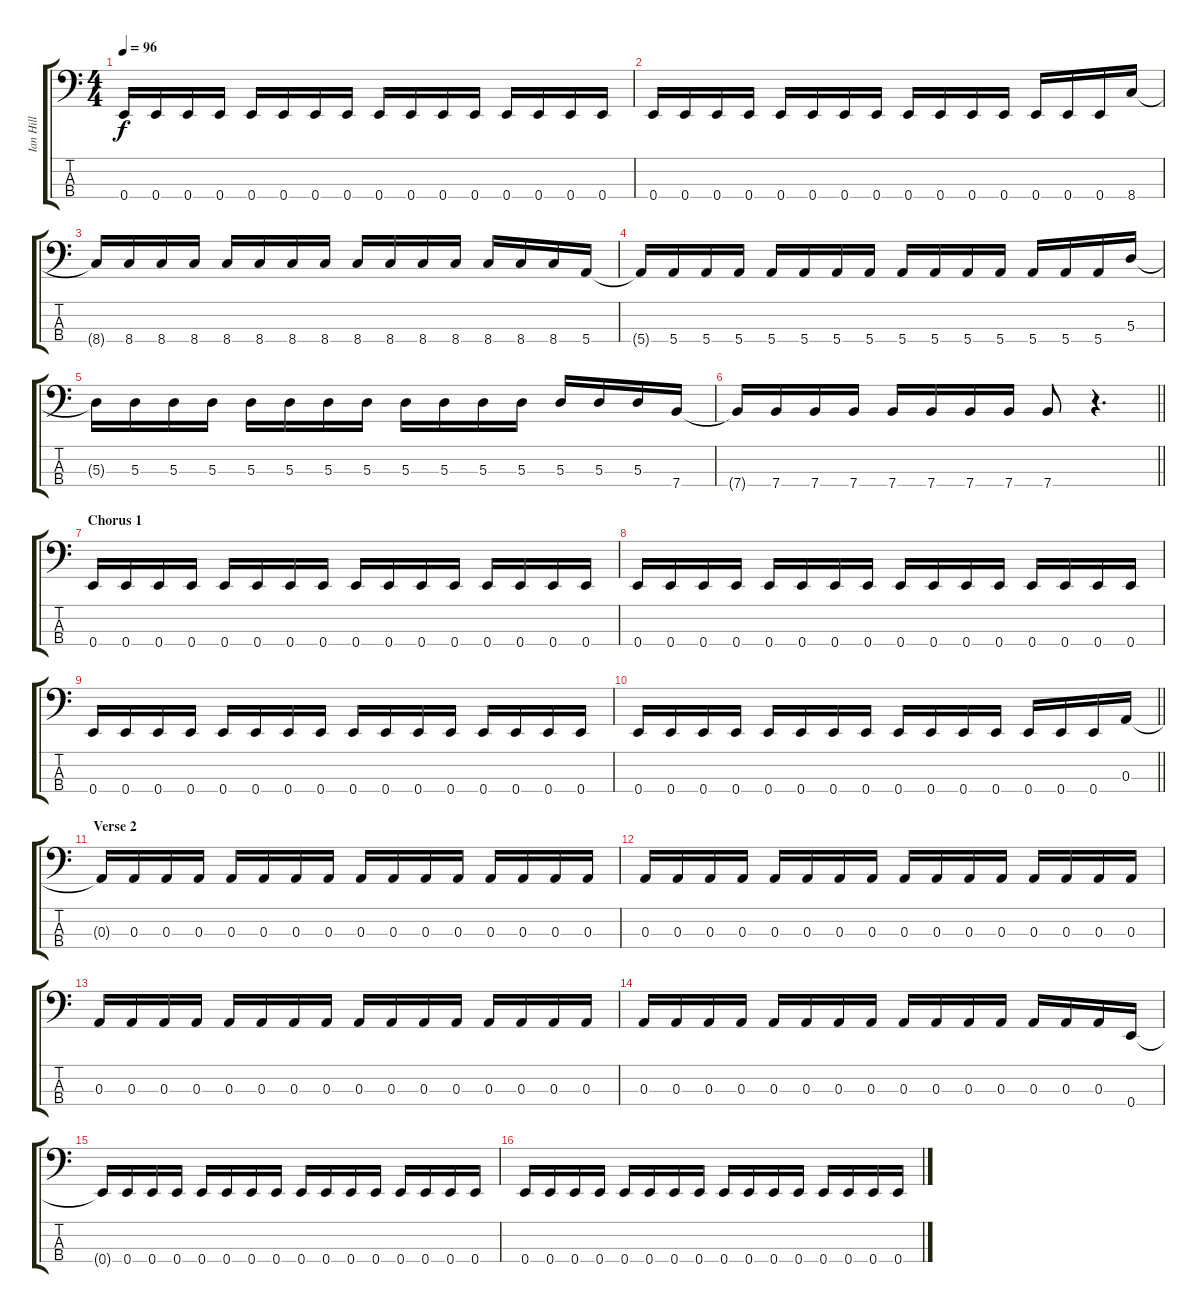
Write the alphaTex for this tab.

\track ("Ian Hill" "Ian Hill") {instrument electricbasspick}
\staff {score tabs}
\tuning (G2 D2 A1 E1) {hide}
\ts (4 4)
\tempo 96
\clef f4
\ks c
0.4.16{dy f} 0.4.16 0.4.16 0.4.16 0.4.16 0.4.16 0.4.16 0.4.16 0.4.16 0.4.16 0.4.16 0.4.16 0.4.16 0.4.16 0.4.16 0.4.16 |
0.4.16 0.4.16 0.4.16 0.4.16 0.4.16 0.4.16 0.4.16 0.4.16 0.4.16 0.4.16 0.4.16 0.4.16 0.4.16 0.4.16 0.4.16 8.4.16 |
8.4{t}.16 8.4.16 8.4.16 8.4.16 8.4.16 8.4.16 8.4.16 8.4.16 8.4.16 8.4.16 8.4.16 8.4.16 8.4.16 8.4.16 8.4.16 5.4.16 |
5.4{t}.16 5.4.16 5.4.16 5.4.16 5.4.16 5.4.16 5.4.16 5.4.16 5.4.16 5.4.16 5.4.16 5.4.16 5.4.16 5.4.16 5.4.16 5.3.16 |
5.3{t}.16 5.3.16 5.3.16 5.3.16 5.3.16 5.3.16 5.3.16 5.3.16 5.3.16 5.3.16 5.3.16 5.3.16 5.3.16 5.3.16 5.3.16 7.4.16 |
\barLineRight lightlight
7.4{t}.16 7.4.16 7.4.16 7.4.16 7.4.16 7.4.16 7.4.16 7.4.16 7.4.8 r.4{d} |
\section ("" "Chorus 1")
0.4.16 0.4.16 0.4.16 0.4.16 0.4.16 0.4.16 0.4.16 0.4.16 0.4.16 0.4.16 0.4.16 0.4.16 0.4.16 0.4.16 0.4.16 0.4.16 |
0.4.16 0.4.16 0.4.16 0.4.16 0.4.16 0.4.16 0.4.16 0.4.16 0.4.16 0.4.16 0.4.16 0.4.16 0.4.16 0.4.16 0.4.16 0.4.16 |
0.4.16 0.4.16 0.4.16 0.4.16 0.4.16 0.4.16 0.4.16 0.4.16 0.4.16 0.4.16 0.4.16 0.4.16 0.4.16 0.4.16 0.4.16 0.4.16 |
\barLineRight lightlight
0.4.16 0.4.16 0.4.16 0.4.16 0.4.16 0.4.16 0.4.16 0.4.16 0.4.16 0.4.16 0.4.16 0.4.16 0.4.16 0.4.16 0.4.16 0.3.16 |
\section ("" "Verse 2")
0.3{t}.16 0.3.16 0.3.16 0.3.16 0.3.16 0.3.16 0.3.16 0.3.16 0.3.16 0.3.16 0.3.16 0.3.16 0.3.16 0.3.16 0.3.16 0.3.16 |
0.3.16 0.3.16 0.3.16 0.3.16 0.3.16 0.3.16 0.3.16 0.3.16 0.3.16 0.3.16 0.3.16 0.3.16 0.3.16 0.3.16 0.3.16 0.3.16 |
0.3.16 0.3.16 0.3.16 0.3.16 0.3.16 0.3.16 0.3.16 0.3.16 0.3.16 0.3.16 0.3.16 0.3.16 0.3.16 0.3.16 0.3.16 0.3.16 |
0.3.16 0.3.16 0.3.16 0.3.16 0.3.16 0.3.16 0.3.16 0.3.16 0.3.16 0.3.16 0.3.16 0.3.16 0.3.16 0.3.16 0.3.16 0.4.16 |
0.4{t}.16 0.4.16 0.4.16 0.4.16 0.4.16 0.4.16 0.4.16 0.4.16 0.4.16 0.4.16 0.4.16 0.4.16 0.4.16 0.4.16 0.4.16 0.4.16 |
0.4.16 0.4.16 0.4.16 0.4.16 0.4.16 0.4.16 0.4.16 0.4.16 0.4.16 0.4.16 0.4.16 0.4.16 0.4.16 0.4.16 0.4.16 0.4.16
